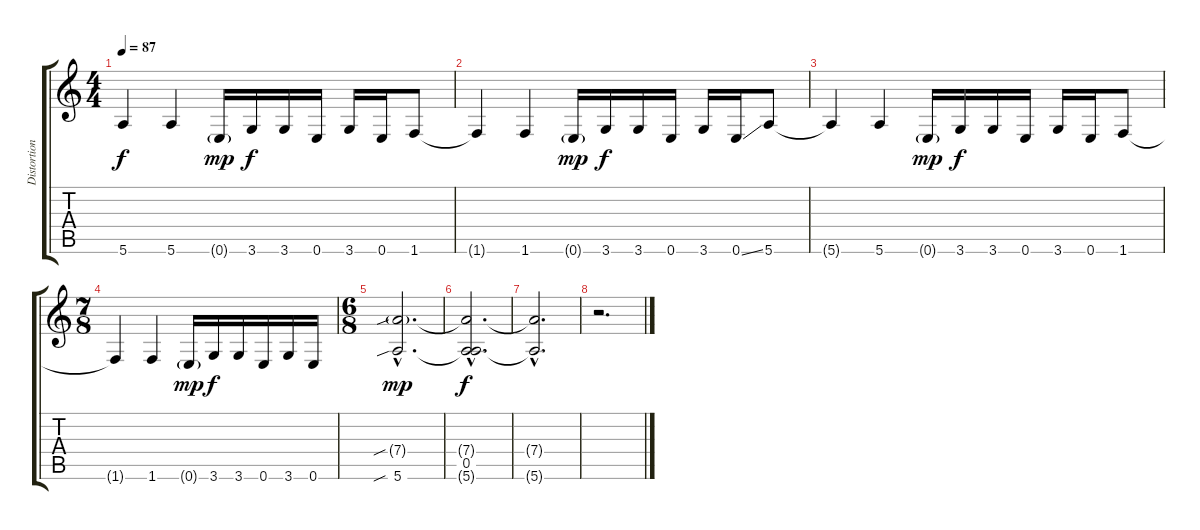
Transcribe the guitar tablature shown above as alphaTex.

\track ("Distortion Guitar" "Distortion") {instrument distortionguitar}
\staff {score tabs}
\tuning (E4 B3 G3 D3 A2 E2) {hide}
\ts (4 4)
\tempo 87
\clef g2
\ks c
5.6{t}.4{dy f} 5.6.4 0.6{g}.16{dy mp} 3.6.16{dy f} 3.6.16 0.6.16 3.6.16 0.6.16 1.6.8 |
1.6{t}.4 1.6.4 0.6{g}.16{dy mp} 3.6.16{dy f} 3.6.16 0.6.16 3.6.16 0.6{ss}.16 5.6.8 |
5.6{t}.4 5.6.4 0.6{g}.16{dy mp} 3.6.16{dy f} 3.6.16 0.6.16 3.6.16 0.6.16 1.6.8 |
\ts (7 8)
1.6{t}.4 1.6.4 0.6{g}.16{dy mp} 3.6.16{dy f} 3.6.16 0.6.16 3.6.16 0.6.16 |
\ts (6 8)
(7.4{sib g hac} 5.6{sib hac}).2{d dy mp} |
(7.4{hac t} 0.5{hac} 5.6{hac t}).2{d dy f volume 0} |
(7.4{hac t} 5.6{hac t}).2{d} |
r.2{d}
